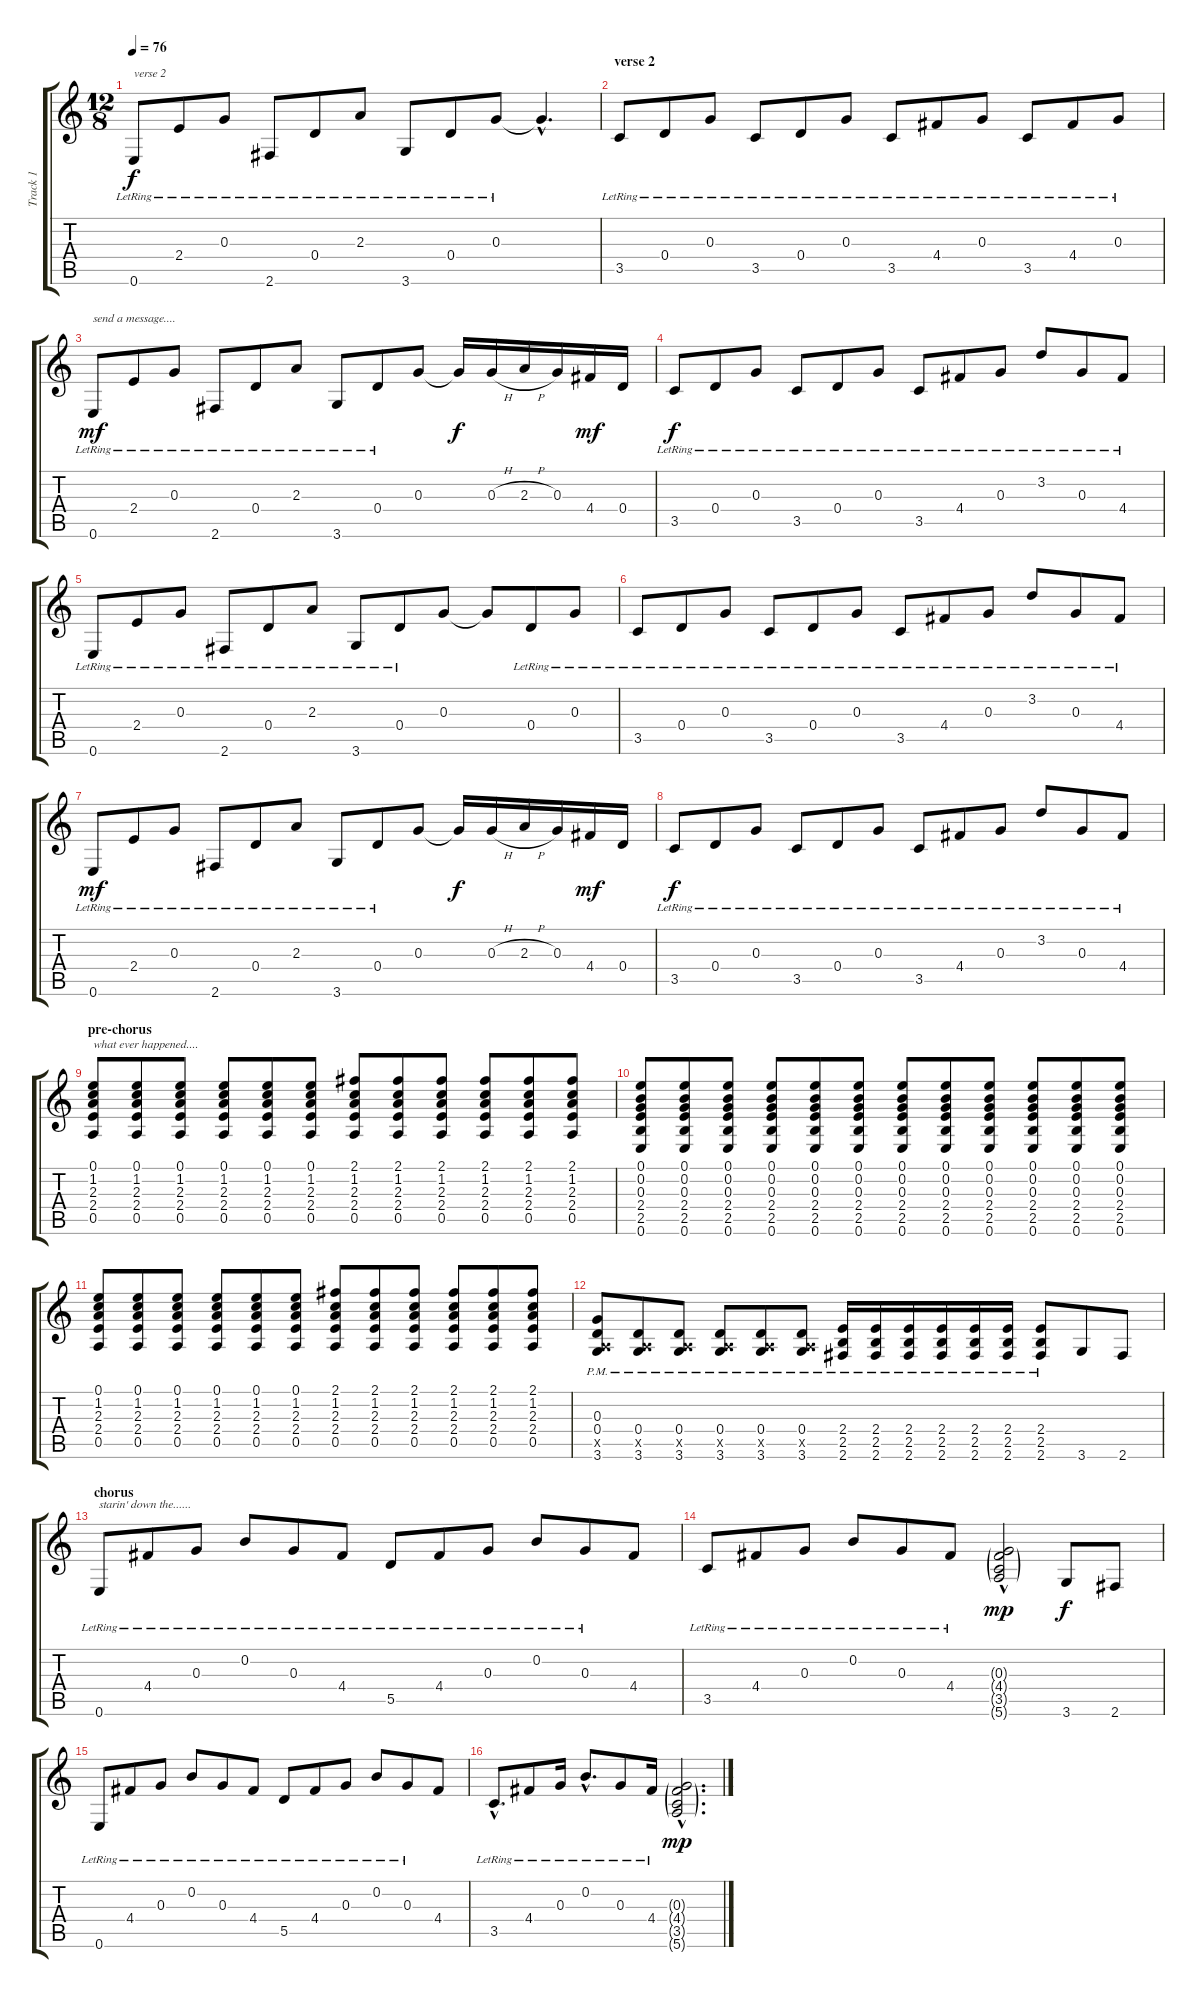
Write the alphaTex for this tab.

\track ("Track 1" "Track 1") {instrument electricguitarclean}
\staff {score tabs}
\tuning (E4 B3 G3 D3 A2 E2) {hide}
\ts (12 8)
\tempo 76
\clef g2
\ks c
0.6{lr}.8{txt "verse 2" dy f} 2.4{lr}.8 0.3{lr}.8 2.6{lr}.8 0.4{lr}.8 2.3{lr}.8 3.6{lr}.8 0.4{lr}.8 0.3{lr}.8 0.3{hac t}.4{d} |
\section ("" "verse 2")
3.5{lr}.8 0.4{lr}.8 0.3{lr}.8 3.5{lr}.8 0.4{lr}.8 0.3{lr}.8 3.5{lr}.8 4.4{lr}.8 0.3{lr}.8 3.5{lr}.8 4.4{lr}.8 0.3{lr}.8 |
0.6{lr}.8{txt "send a message...." dy mf} 2.4{lr}.8 0.3{lr}.8 2.6{lr}.8 0.4{lr}.8 2.3{lr}.8 3.6{lr}.8 0.4{lr}.8 0.3.8 0.3{t}.16{dy f} 0.3{h}.16 2.3{h}.16 0.3.16 4.4.16{dy mf} 0.4.16 |
3.5{lr}.8{dy f} 0.4{lr}.8 0.3{lr}.8 3.5{lr}.8 0.4{lr}.8 0.3{lr}.8 3.5{lr}.8 4.4{lr}.8 0.3{lr}.8 3.2{lr}.8 0.3{lr}.8 4.4{lr}.8 |
0.6{lr}.8 2.4{lr}.8 0.3{lr}.8 2.6{lr}.8 0.4{lr}.8 2.3{lr}.8 3.6{lr}.8 0.4{lr}.8 0.3.8 0.3{t}.8 0.4{lr}.8 0.3{lr}.8 |
3.5{lr}.8 0.4{lr}.8 0.3{lr}.8 3.5{lr}.8 0.4{lr}.8 0.3{lr}.8 3.5{lr}.8 4.4{lr}.8 0.3{lr}.8 3.2{lr}.8 0.3{lr}.8 4.4{lr}.8 |
0.6{lr}.8{dy mf} 2.4{lr}.8 0.3{lr}.8 2.6{lr}.8 0.4{lr}.8 2.3{lr}.8 3.6{lr}.8 0.4{lr}.8 0.3.8 0.3{t}.16{dy f} 0.3{h}.16 2.3{h}.16 0.3.16 4.4.16{dy mf} 0.4.16 |
3.5{lr}.8{dy f} 0.4{lr}.8 0.3{lr}.8 3.5{lr}.8 0.4{lr}.8 0.3{lr}.8 3.5{lr}.8 4.4{lr}.8 0.3{lr}.8 3.2{lr}.8 0.3{lr}.8 4.4{lr}.8 |
\section ("" "pre-chorus")
(0.1 1.2 2.3 2.4 0.5).8{txt "what ever happened...."} (0.1 1.2 2.3 2.4 0.5).8 (0.1 1.2 2.3 2.4 0.5).8 (0.1 1.2 2.3 2.4 0.5).8 (0.1 1.2 2.3 2.4 0.5).8 (0.1 1.2 2.3 2.4 0.5).8 (2.1 1.2 2.3 2.4 0.5).8 (2.1 1.2 2.3 2.4 0.5).8 (2.1 1.2 2.3 2.4 0.5).8 (2.1 1.2 2.3 2.4 0.5).8 (2.1 1.2 2.3 2.4 0.5).8 (2.1 1.2 2.3 2.4 0.5).8 |
(0.1 0.2 0.3 2.4 2.5 0.6).8 (0.1 0.2 0.3 2.4 2.5 0.6).8 (0.1 0.2 0.3 2.4 2.5 0.6).8 (0.1 0.2 0.3 2.4 2.5 0.6).8 (0.1 0.2 0.3 2.4 2.5 0.6).8 (0.1 0.2 0.3 2.4 2.5 0.6).8 (0.1 0.2 0.3 2.4 2.5 0.6).8 (0.1 0.2 0.3 2.4 2.5 0.6).8 (0.1 0.2 0.3 2.4 2.5 0.6).8 (0.1 0.2 0.3 2.4 2.5 0.6).8 (0.1 0.2 0.3 2.4 2.5 0.6).8 (0.1 0.2 0.3 2.4 2.5 0.6).8 |
(0.1 1.2 2.3 2.4 0.5).8 (0.1 1.2 2.3 2.4 0.5).8 (0.1 1.2 2.3 2.4 0.5).8 (0.1 1.2 2.3 2.4 0.5).8 (0.1 1.2 2.3 2.4 0.5).8 (0.1 1.2 2.3 2.4 0.5).8 (2.1 1.2 2.3 2.4 0.5).8 (2.1 1.2 2.3 2.4 0.5).8 (2.1 1.2 2.3 2.4 0.5).8 (2.1 1.2 2.3 2.4 0.5).8 (2.1 1.2 2.3 2.4 0.5).8 (2.1 1.2 2.3 2.4 0.5).8 |
(0.3 0.4 0.5{x} 3.6{pm}).8 (0.4 0.5{x} 3.6{pm}).8 (0.4 0.5{x} 3.6{pm}).8 (0.4 0.5{x} 3.6{pm}).8 (0.4 0.5{x} 3.6{pm}).8 (0.4 0.5{x} 3.6{pm}).8 (2.4 2.5 2.6{pm}).16 (2.4 2.5 2.6{pm}).16 (2.4 2.5 2.6{pm}).16 (2.4 2.5 2.6{pm}).16 (2.4 2.5 2.6{pm}).16 (2.4 2.5 2.6{pm}).16 (2.4 2.5 2.6{pm}).8 3.6.8 2.6.8 |
\section ("" "chorus")
0.6{lr}.8{txt "starin' down the......"} 4.4{lr}.8 0.3{lr}.8 0.2{lr}.8 0.3{lr}.8 4.4{lr}.8 5.5{lr}.8 4.4{lr}.8 0.3{lr}.8 0.2{lr}.8 0.3{lr}.8 4.4.8 |
3.5{lr}.8 4.4{lr}.8 0.3{lr}.8 0.2{lr}.8 0.3{lr}.8 4.4{lr}.8 (0.3{g} 4.4{g} 3.5{g} 5.6{g hac}).2{dy mp} 3.6.8{dy f} 2.6.8 |
0.6{lr}.8 4.4{lr}.8 0.3{lr}.8 0.2{lr}.8 0.3{lr}.8 4.4{lr}.8 5.5{lr}.8 4.4{lr}.8 0.3{lr}.8 0.2{lr}.8 0.3{lr}.8 4.4.8 |
3.5{hac lr}.8{d} 4.4{lr}.8 0.3{lr}.16 0.2{hac lr}.8{d} 0.3{lr}.8 4.4{lr}.16 (0.3{g hac} 4.4{g hac} 3.5{g hac} 5.6{g hac}).2{d dy mp}
